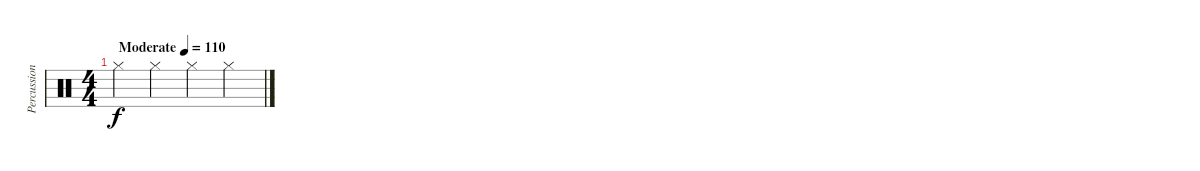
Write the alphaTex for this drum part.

\track ("Percussion" "Percussion") {instrument percussion}
\staff {score}
\articulation defaults
\ts (4 4)
\tempo (110 "Moderate")
\clef neutral
\ks c "Hi-Hat (closed)".4{dy f} "Hi-Hat (closed)".4 "Hi-Hat (closed)".4 "Hi-Hat (closed)".4
